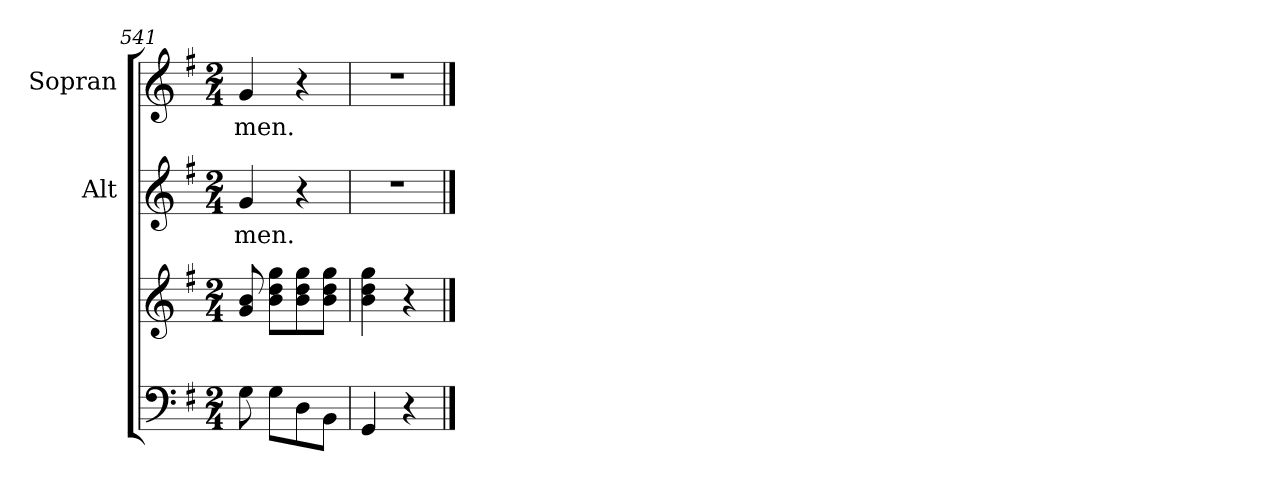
**kern	**kern	**kern	**text	**kern	**text
*part3	*part3	*part2	*part2	*part1	*part1
*staff4	*staff3	*staff2	*staff2	*staff1	*staff1
*	*	*I"Alt	*	*I"Sopran	*
*	*	*I'A.	*	*I'S.	*
*clefF4	*clefG2	*clefG2	*	*clefG2	*
*k[f#]	*k[f#]	*k[f#]	*	*k[f#]	*
*G:	*G:	*G:	*	*G:	*
*M2/4	*M2/4	*M2/4	*	*M2/4	*
=541	=541	=541	=541	=541	=541
!	!	!	!LO:LY:b	!	!LO:LY:b
8G\	8g/ 8b/	4g/	-men.	4g/	-men.
8G\L	8b\ 8dd\ 8gg\L	.	.	.	.
8D\	8b\ 8dd\ 8gg\	4r	.	4r	.
8BB\J	8b\ 8dd\ 8gg\J	.	.	.	.
=542	=542	=542	=542	=542	=542
4GG/	4b\ 4dd\ 4gg\	2r	.	2r	.
4r	4r	.	.	.	.
==	==	==	==	==	==
*-	*-	*-	*-	*-	*-
